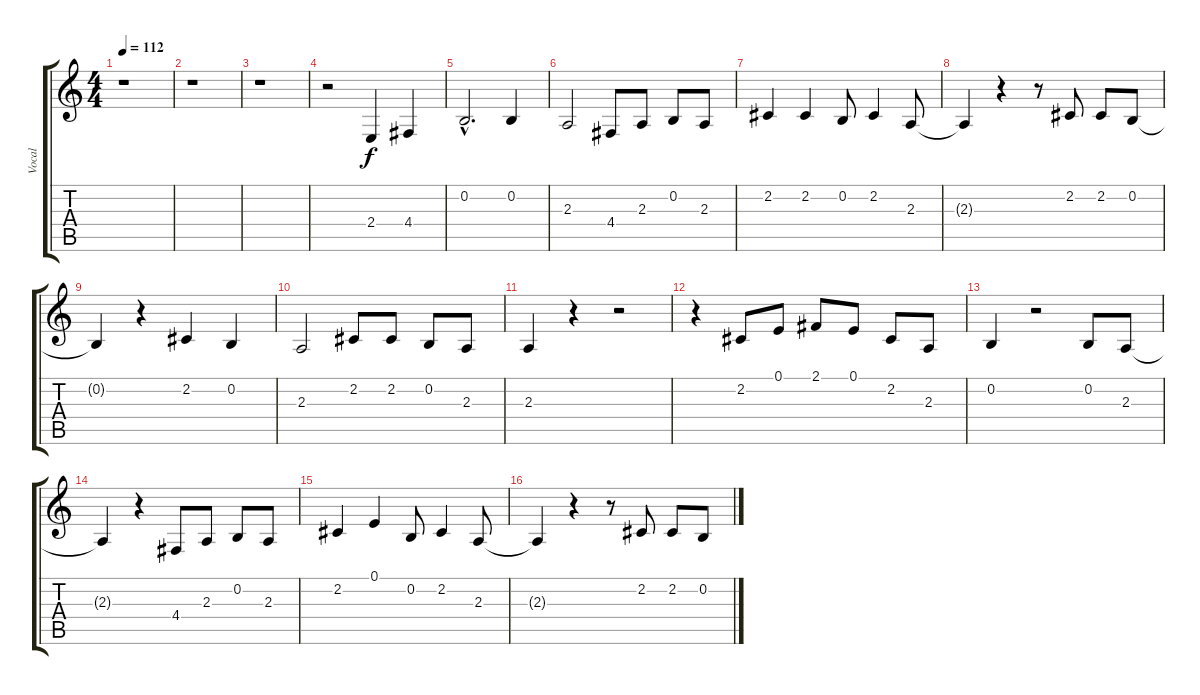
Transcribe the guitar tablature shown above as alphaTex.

\track ("Vocal" "Vocal") {instrument tenorsax}
\staff {score tabs}
\tuning (E4 B3 G3 D3 A2 E2) {hide}
\ts (4 4)
\tempo 112
\clef g2
\ks c
r.1{dy f} |
r.1 |
r.1 |
r.2 2.4.4 4.4.4 |
0.2{hac}.2{d} 0.2.4 |
2.3.2 4.4.8 2.3.8 0.2.8 2.3.8 |
2.2.4 2.2.4 0.2.8 2.2.4 2.3.8 |
2.3{t}.4 r.4 r.8 2.2.8 2.2.8 0.2.8 |
0.2{t}.4 r.4 2.2.4 0.2.4 |
2.3.2 2.2.8 2.2.8 0.2.8 2.3.8 |
2.3.4 r.4 r.2 |
r.4 2.2.8 0.1.8 2.1.8 0.1.8 2.2.8 2.3.8 |
0.2.4 r.2 0.2.8 2.3.8 |
2.3{t}.4 r.4 4.4.8 2.3.8 0.2.8 2.3.8 |
2.2.4 0.1.4 0.2.8 2.2.4 2.3.8 |
2.3{t}.4 r.4 r.8 2.2.8 2.2.8 0.2.8
